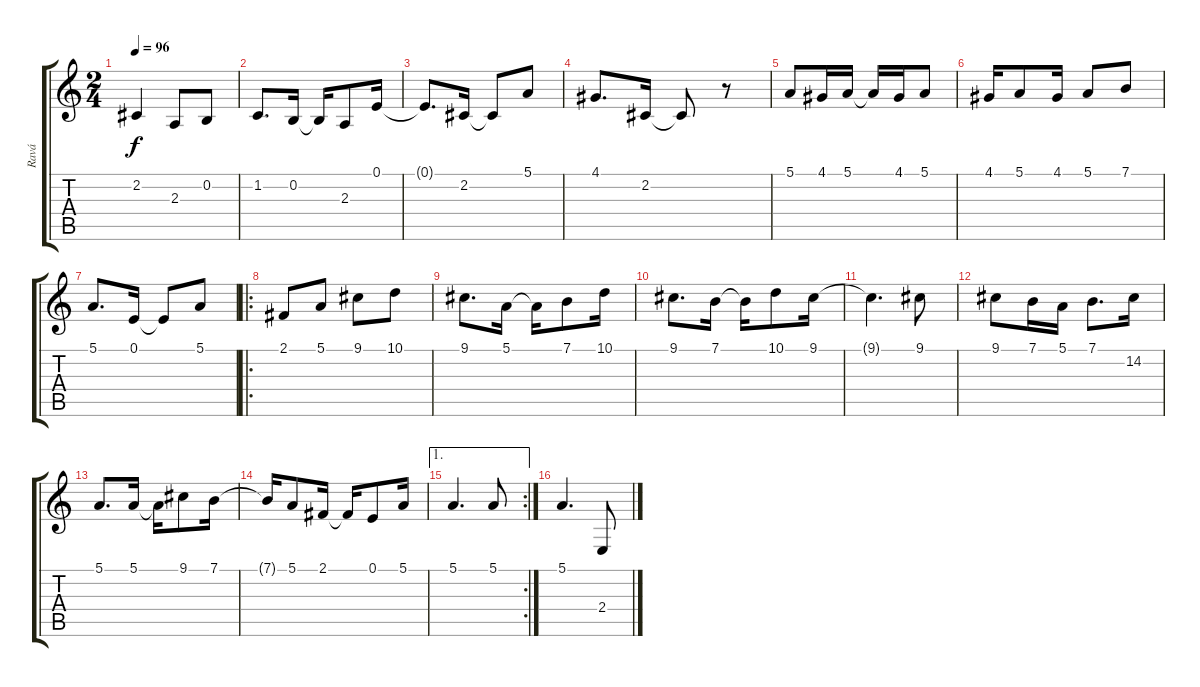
\track ("Ravá" "Ravá") {instrument violin}
\staff {score tabs}
\tuning (E4 B3 G3 D3 A2 E2) {hide}
\ts (2 4)
\tempo 96
\clef g2
\ks c
2.2{t}.4{dy f} 2.3.8 0.2.8 |
1.2.8{d} 0.2.16 0.2{t}.16 2.3.8 0.1.16 |
0.1{t}.8{d} 2.2.16 2.2{t}.8 5.1.8 |
4.1.8{d} 2.2.16 2.2{t}.8 r.8 |
5.1.8 4.1.16 5.1.16 5.1{t}.16 4.1.16 5.1.8 |
4.1.16 5.1.8 4.1.16 5.1.8 7.1.8 |
5.1.8{d} 0.1.16 0.1{t}.8 5.1.8 |
\ro
2.1.8 5.1.8 9.1.8 10.1.8 |
9.1.8{d} 5.1.16 5.1{t}.16 7.1.8 10.1.16 |
9.1.8{d} 7.1.16 7.1{t}.16 10.1.8 9.1.16 |
9.1{t}.4{d} 9.1.8 |
9.1.8 7.1.16 5.1.16 7.1.8{d} 14.2.16 |
5.1.8{d} 5.1.16 5.1{t}.16 9.1.8 7.1.16 |
7.1{t}.16 5.1.8 2.1.16 2.1{t}.16 0.1.8 5.1.16 |
\ae 1
\rc 2
5.1.4{d} 5.1.8 |
5.1.4{d} 2.4.8
